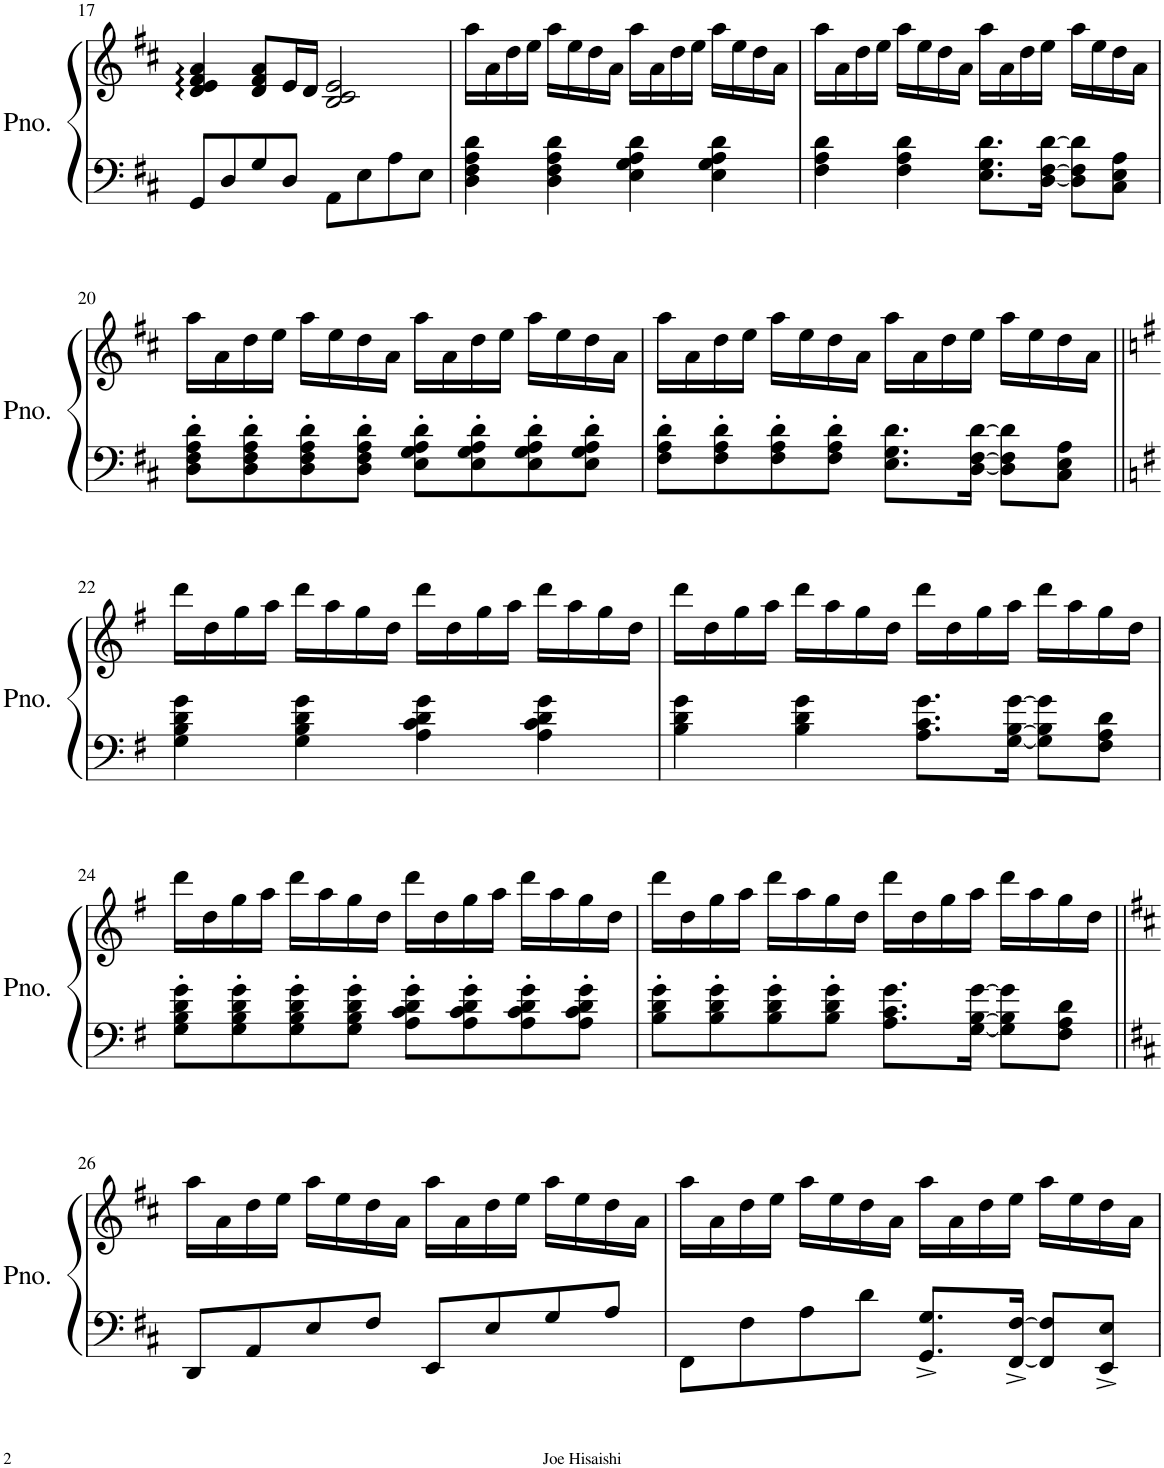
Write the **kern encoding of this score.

**kern	**kern
*part1	*part1
*staff2	*staff1
*I"Piano	*
*I'Pno.	*
!!LO:PB:g=z
*clefF4	*clefG2
*k[f#c#]	*k[f#c#]
*M4/4	*M4/4
=17	=17
8GG/L	4d/ 4e/ 4f#/ 4a/
8D/	.
8G/	8d/ 8f#/ 8a/L
8D/J	16e/L
.	16d/JJ
8AA\L	2B/ 2c#/ 2e/
8E\	.
8A\	.
8E\J	.
=18	=18
4D\ 4F#\ 4A\ 4d\	16aa\LL
.	16a\
.	16dd\
.	16ee\JJ
4D\ 4F#\ 4A\ 4d\	16aa\LL
.	16ee\
.	16dd\
.	16a\JJ
4E\ 4G\ 4A\ 4d\	16aa\LL
.	16a\
.	16dd\
.	16ee\JJ
4E\ 4G\ 4A\ 4d\	16aa\LL
.	16ee\
.	16dd\
.	16a\JJ
=19	=19
4F#\ 4A\ 4d\	16aa\LL
.	16a\
.	16dd\
.	16ee\JJ
4F#\ 4A\ 4d\	16aa\LL
.	16ee\
.	16dd\
.	16a\JJ
8.E\ 8.G\ 8.d\L	16aa\LL
.	16a\
.	16dd\
[16D\ [16F#\ [16d\Jk	16ee\JJ
8D\] 8F#\] 8d\]L	16aa\LL
.	16ee\
8C#\ 8E\ 8A\J	16dd\
.	16a\JJ
!!LO:LB:g=z
=20	=20
8D\' 8F#\' 8A\' 8d\'L	16aa\LL
.	16a\
8D\' 8F#\' 8A\' 8d\'	16dd\
.	16ee\JJ
8D\' 8F#\' 8A\' 8d\'	16aa\LL
.	16ee\
8D\' 8F#\' 8A\' 8d\'J	16dd\
.	16a\JJ
8E\' 8G\' 8A\' 8d\'L	16aa\LL
.	16a\
8E\' 8G\' 8A\' 8d\'	16dd\
.	16ee\JJ
8E\' 8G\' 8A\' 8d\'	16aa\LL
.	16ee\
8E\' 8G\' 8A\' 8d\'J	16dd\
.	16a\JJ
=21	=21
8F#\' 8A\' 8d\'L	16aa\LL
.	16a\
8F#\' 8A\' 8d\'	16dd\
.	16ee\JJ
8F#\' 8A\' 8d\'	16aa\LL
.	16ee\
8F#\' 8A\' 8d\'J	16dd\
.	16a\JJ
8.E\ 8.G\ 8.d\L	16aa\LL
.	16a\
.	16dd\
[16D\ [16F#\ [16d\Jk	16ee\JJ
8D\] 8F#\] 8d\]L	16aa\LL
.	16ee\
8C#\ 8E\ 8A\J	16dd\
.	16a\JJ
!!LO:LB:g=z
=22||	=22||
*k[f#]	*k[f#]
4G\ 4B\ 4d\ 4g\	16ddd\LL
.	16dd\
.	16gg\
.	16aa\JJ
4G\ 4B\ 4d\ 4g\	16ddd\LL
.	16aa\
.	16gg\
.	16dd\JJ
4A\ 4c\ 4d\ 4g\	16ddd\LL
.	16dd\
.	16gg\
.	16aa\JJ
4A\ 4c\ 4d\ 4g\	16ddd\LL
.	16aa\
.	16gg\
.	16dd\JJ
=23	=23
4B\ 4d\ 4g\	16ddd\LL
.	16dd\
.	16gg\
.	16aa\JJ
4B\ 4d\ 4g\	16ddd\LL
.	16aa\
.	16gg\
.	16dd\JJ
8.A\ 8.c\ 8.g\L	16ddd\LL
.	16dd\
.	16gg\
[16G\ [16B\ [16g\Jk	16aa\JJ
8G\] 8B\] 8g\]L	16ddd\LL
.	16aa\
8F#\ 8A\ 8d\J	16gg\
.	16dd\JJ
!!LO:LB:g=z
=24	=24
8G\' 8B\' 8d\' 8g\'L	16ddd\LL
.	16dd\
8G\' 8B\' 8d\' 8g\'	16gg\
.	16aa\JJ
8G\' 8B\' 8d\' 8g\'	16ddd\LL
.	16aa\
8G\' 8B\' 8d\' 8g\'J	16gg\
.	16dd\JJ
8A\' 8c\' 8d\' 8g\'L	16ddd\LL
.	16dd\
8A\' 8c\' 8d\' 8g\'	16gg\
.	16aa\JJ
8A\' 8c\' 8d\' 8g\'	16ddd\LL
.	16aa\
8A\' 8c\' 8d\' 8g\'J	16gg\
.	16dd\JJ
=25	=25
8B\' 8d\' 8g\'L	16ddd\LL
.	16dd\
8B\' 8d\' 8g\'	16gg\
.	16aa\JJ
8B\' 8d\' 8g\'	16ddd\LL
.	16aa\
8B\' 8d\' 8g\'J	16gg\
.	16dd\JJ
8.A\ 8.c\ 8.g\L	16ddd\LL
.	16dd\
.	16gg\
[16G\ [16B\ [16g\Jk	16aa\JJ
8G\] 8B\] 8g\]L	16ddd\LL
.	16aa\
8F#\ 8A\ 8d\J	16gg\
.	16dd\JJ
!!LO:LB:g=z
=26||	=26||
*k[f#c#]	*k[f#c#]
8DD/L	16aa\LL
.	16a\
8AA/	16dd\
.	16ee\JJ
8E/	16aa\LL
.	16ee\
8F#/J	16dd\
.	16a\JJ
8EE/L	16aa\LL
.	16a\
8E/	16dd\
.	16ee\JJ
8G/	16aa\LL
.	16ee\
8A/J	16dd\
.	16a\JJ
=27	=27
8FF#\L	16aa\LL
.	16a\
8F#\	16dd\
.	16ee\JJ
8A\	16aa\LL
.	16ee\
8d\J	16dd\
.	16a\JJ
8.GG/^ 8.G/^L	16aa\LL
.	16a\
.	16dd\
[16FF#/^ [16F#/^Jk	16ee\JJ
8FF#/] 8F#/]L	16aa\LL
.	16ee\
8EE/^ 8E/^J	16dd\
.	16a\JJ
=	=
*-	*-
